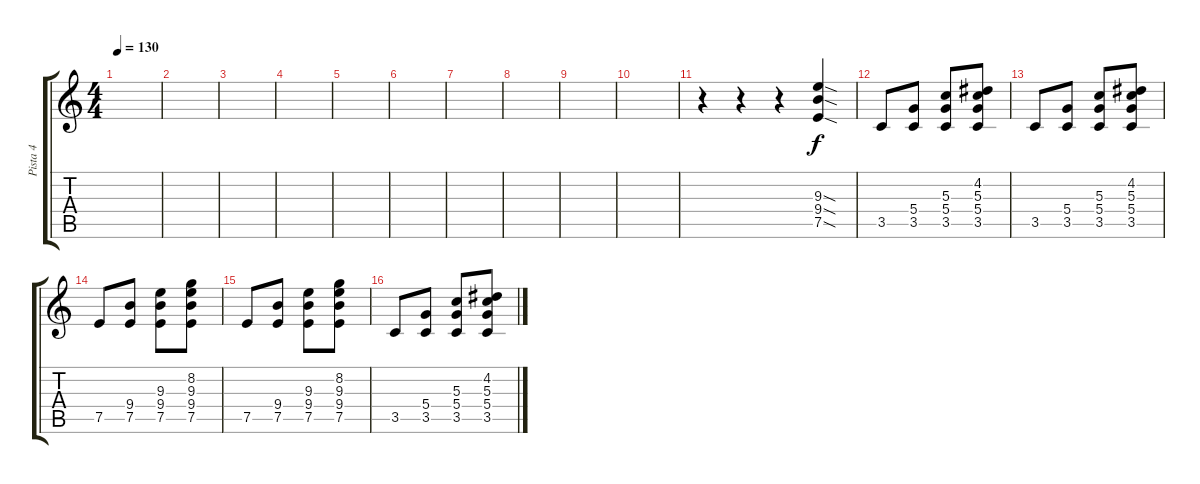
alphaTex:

\track ("Pista 4" "Pista 4") {instrument distortionguitar}
\staff {score tabs}
\tuning (E4 B3 G3 D3 A2 E2) {hide}
\ts (4 4)
\tempo 130
\clef g2
\ks c
|
|
|
|
|
|
|
|
|
|
r.4 r.4 r.4 (9.3{sod} 9.4{sod} 7.5{sod}).4 |
3.5.8 (5.4 3.5).8 (5.3 5.4 3.5).8 (4.2 5.3 5.4 3.5).8 |
3.5.8 (5.4 3.5).8 (5.3 5.4 3.5).8 (4.2 5.3 5.4 3.5).8 |
7.5.8 (9.4 7.5).8 (9.3 9.4 7.5).8 (8.2 9.3 9.4 7.5).8 |
7.5.8 (9.4 7.5).8 (9.3 9.4 7.5).8 (8.2 9.3 9.4 7.5).8 |
3.5.8 (5.4 3.5).8 (5.3 5.4 3.5).8 (4.2 5.3 5.4 3.5).8
